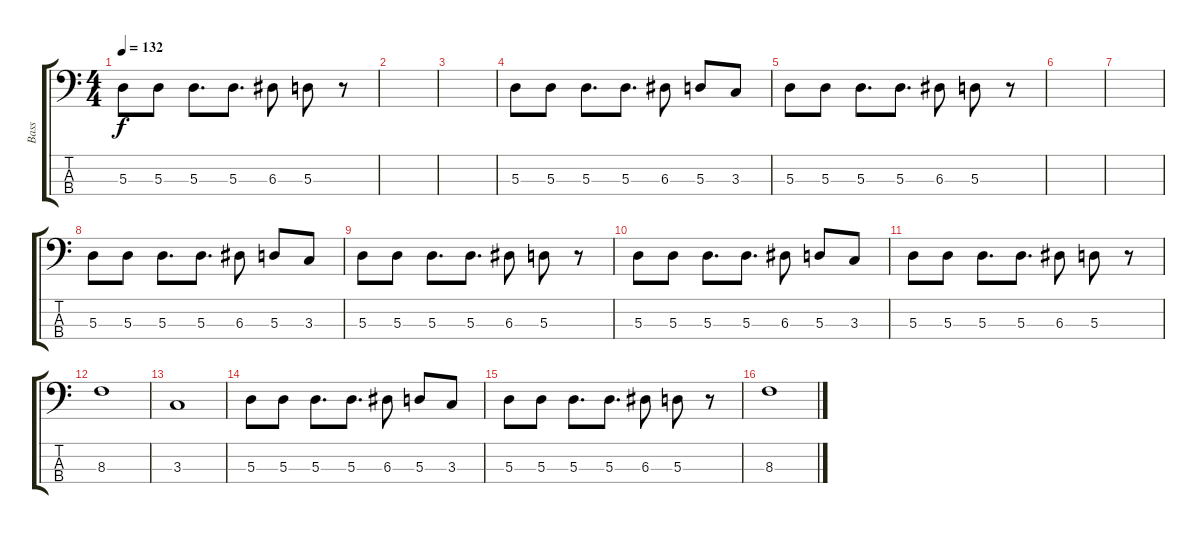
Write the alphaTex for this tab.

\track ("Bass" "Bass") {instrument electricbassfinger}
\staff {score tabs}
\tuning (G2 D2 A1 E1) {hide}
\ts (4 4)
\tempo 132
\clef f4
\ks c
5.3.8{dy f} 5.3.8 5.3.8{d} 5.3.8{d} 6.3.8 5.3.8 r.8 |
|
|
5.3.8 5.3.8 5.3.8{d} 5.3.8{d} 6.3.8 5.3.8 3.3.8 |
5.3.8 5.3.8 5.3.8{d} 5.3.8{d} 6.3.8 5.3.8 r.8 |
|
|
5.3.8 5.3.8 5.3.8{d} 5.3.8{d} 6.3.8 5.3.8 3.3.8 |
5.3.8 5.3.8 5.3.8{d} 5.3.8{d} 6.3.8 5.3.8 r.8 |
5.3.8 5.3.8 5.3.8{d} 5.3.8{d} 6.3.8 5.3.8 3.3.8 |
5.3.8 5.3.8 5.3.8{d} 5.3.8{d} 6.3.8 5.3.8 r.8 |
8.3.1 |
3.3.1 |
5.3.8 5.3.8 5.3.8{d} 5.3.8{d} 6.3.8 5.3.8 3.3.8 |
5.3.8 5.3.8 5.3.8{d} 5.3.8{d} 6.3.8 5.3.8 r.8 |
8.3.1
